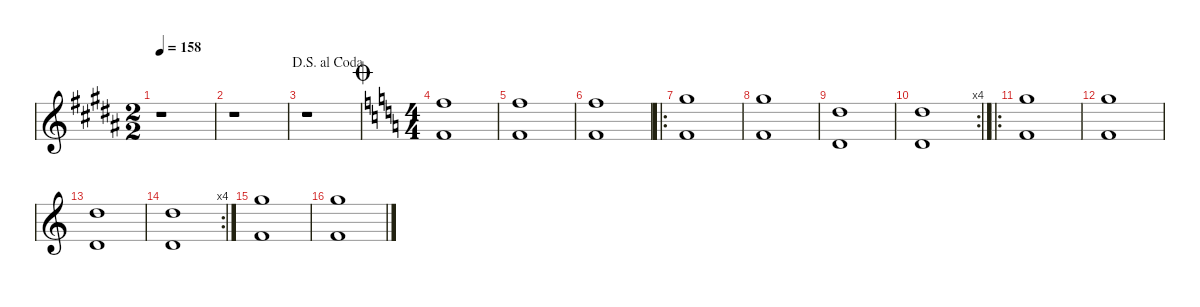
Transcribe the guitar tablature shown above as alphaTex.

\defaultSystemsLayout 4
\hideDynamics
\bracketExtendMode nobrackets
\singleTrackTrackNamePolicy hidden
\multiTrackTrackNamePolicy hidden
\firstSystemTrackNameMode fullname
\firstSystemTrackNameOrientation horizontal
\otherSystemsTrackNameOrientation horizontal
\track ("Keyboard Lead" "led.synth.") {instrument lead1square}
\staff {score}
\tuning (E4 C4 G3 C3 G2 C2)
\ts (2 2)
\tempo 158
\clef g2
\ks g#minor
r.1{dy f beam Down} |
\ks b
r.1{beam Down} |
\jump dalsegnoalcoda
\ks g#minor
r.1{beam Down} |
\ts (4 4)
\beaming (8 2 2 2 2)
\jump coda
\ks c
(17.2 17.4).1{instrument stringensemble1 beam Down} |
(17.2 17.4).1{beam Down} |
(17.2 17.4).1{beam Down} |
\ro
(15.1 17.4).1{beam Down} |
(15.1 17.4).1{beam Down} |
(14.2 14.4).1{beam Up} |
\rc 4
(14.2 14.4).1{beam Up} |
\ro
(15.1 17.4).1{beam Down} |
(15.1 17.4).1{beam Down} |
(14.2 14.4).1{beam Up} |
\rc 4
(14.2 14.4).1{beam Up} |
(15.1 17.4).1{beam Down} |
(15.1 17.4).1{beam Down}
